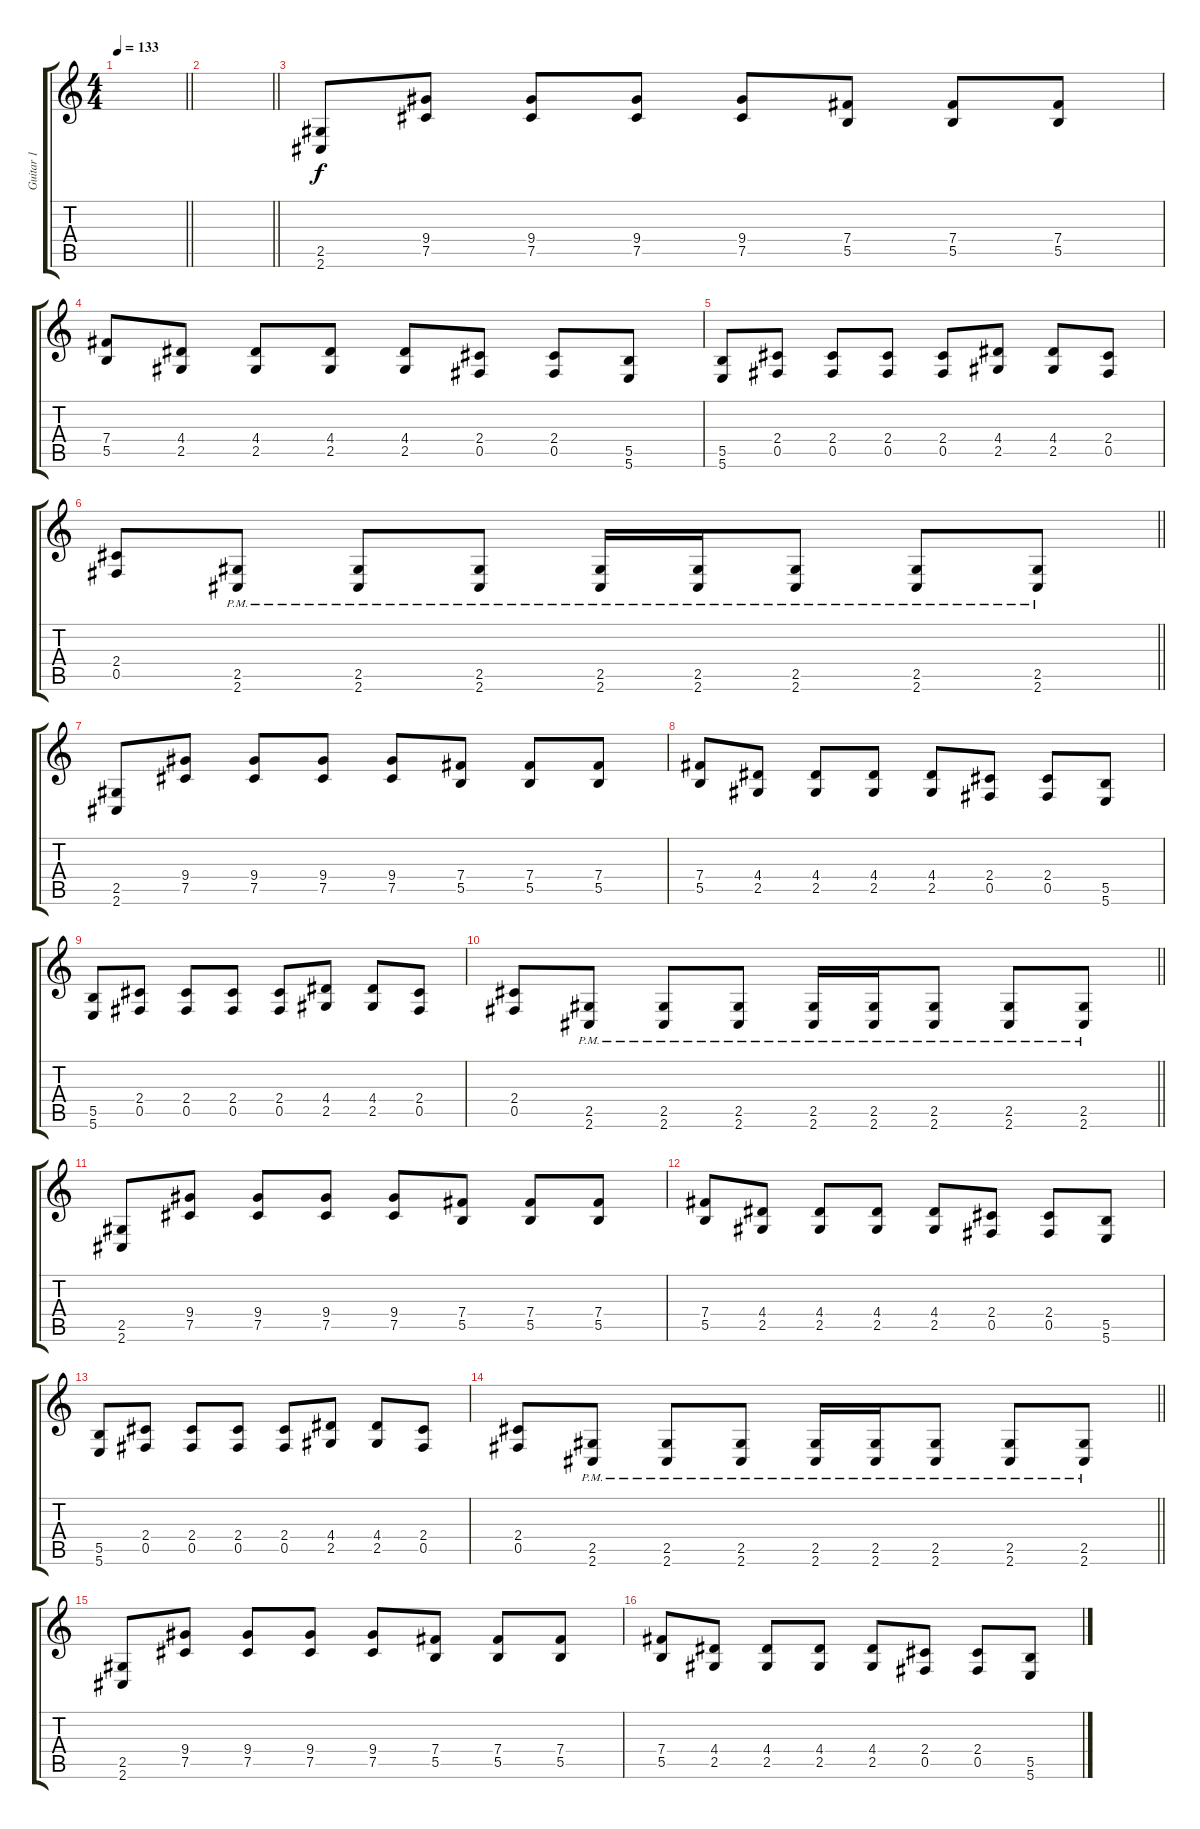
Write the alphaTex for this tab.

\track ("Guitar 1" "Guitar 1") {instrument distortionguitar}
\staff {score tabs}
\tuning (Db4 Ab3 E3 B2 Gb2 B1) {hide}
\ts (4 4)
\tempo 133
\clef g2
\barLineRight lightlight
\ks c
|
\barLineRight lightlight
|
\section ("" "")
(2.5 2.6).8 (9.4 7.5).8 (9.4 7.5).8 (9.4 7.5).8 (9.4 7.5).8 (7.4 5.5).8 (7.4 5.5).8 (7.4 5.5).8 |
(7.4 5.5).8 (4.4 2.5).8 (4.4 2.5).8 (4.4 2.5).8 (4.4 2.5).8 (2.4 0.5).8 (2.4 0.5).8 (5.5 5.6).8 |
(5.5 5.6).8 (2.4 0.5).8 (2.4 0.5).8 (2.4 0.5).8 (2.4 0.5).8 (4.4 2.5).8 (4.4 2.5).8 (2.4 0.5).8 |
\barLineRight lightlight
(2.4 0.5).8 (2.5{pm} 2.6{pm}).8 (2.5{pm} 2.6{pm}).8 (2.5{pm} 2.6{pm}).8 (2.5{pm} 2.6{pm}).16 (2.5{pm} 2.6{pm}).16 (2.5{pm} 2.6{pm}).8 (2.5{pm} 2.6{pm}).8 (2.5{pm} 2.6{pm}).8 |
(2.5 2.6).8 (9.4 7.5).8 (9.4 7.5).8 (9.4 7.5).8 (9.4 7.5).8 (7.4 5.5).8 (7.4 5.5).8 (7.4 5.5).8 |
(7.4 5.5).8 (4.4 2.5).8 (4.4 2.5).8 (4.4 2.5).8 (4.4 2.5).8 (2.4 0.5).8 (2.4 0.5).8 (5.5 5.6).8 |
(5.5 5.6).8 (2.4 0.5).8 (2.4 0.5).8 (2.4 0.5).8 (2.4 0.5).8 (4.4 2.5).8 (4.4 2.5).8 (2.4 0.5).8 |
\barLineRight lightlight
(2.4 0.5).8 (2.5{pm} 2.6{pm}).8 (2.5{pm} 2.6{pm}).8 (2.5{pm} 2.6{pm}).8 (2.5{pm} 2.6{pm}).16 (2.5{pm} 2.6{pm}).16 (2.5{pm} 2.6{pm}).8 (2.5{pm} 2.6{pm}).8 (2.5{pm} 2.6{pm}).8 |
(2.5 2.6).8 (9.4 7.5).8 (9.4 7.5).8 (9.4 7.5).8 (9.4 7.5).8 (7.4 5.5).8 (7.4 5.5).8 (7.4 5.5).8 |
(7.4 5.5).8 (4.4 2.5).8 (4.4 2.5).8 (4.4 2.5).8 (4.4 2.5).8 (2.4 0.5).8 (2.4 0.5).8 (5.5 5.6).8 |
(5.5 5.6).8 (2.4 0.5).8 (2.4 0.5).8 (2.4 0.5).8 (2.4 0.5).8 (4.4 2.5).8 (4.4 2.5).8 (2.4 0.5).8 |
\barLineRight lightlight
(2.4 0.5).8 (2.5{pm} 2.6{pm}).8 (2.5{pm} 2.6{pm}).8 (2.5{pm} 2.6{pm}).8 (2.5{pm} 2.6{pm}).16 (2.5{pm} 2.6{pm}).16 (2.5{pm} 2.6{pm}).8 (2.5{pm} 2.6{pm}).8 (2.5{pm} 2.6{pm}).8 |
(2.5 2.6).8 (9.4 7.5).8 (9.4 7.5).8 (9.4 7.5).8 (9.4 7.5).8 (7.4 5.5).8 (7.4 5.5).8 (7.4 5.5).8 |
(7.4 5.5).8 (4.4 2.5).8 (4.4 2.5).8 (4.4 2.5).8 (4.4 2.5).8 (2.4 0.5).8 (2.4 0.5).8 (5.5 5.6).8
